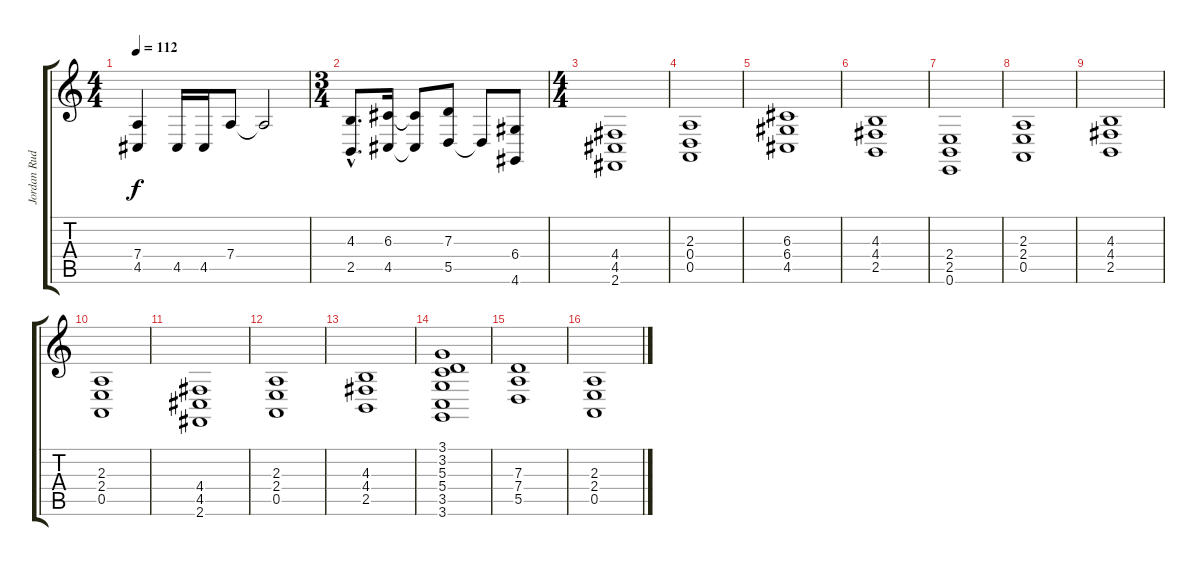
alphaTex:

\track ("Jordan Rudess - Keyboard" "Jordan Rud") {instrument stringensemble1}
\staff {score tabs}
\tuning (E4 B3 G3 D3 A2 E2) {hide}
\ts (4 4)
\tempo 112
\clef g2
\ks c
(7.4 4.5).4{dy f} 4.5.16 4.5.16 7.4.8 7.4{t}.2 |
\ts (3 4)
(4.3{hac} 2.5{hac}).8{d} (6.3 4.5).16 (6.3{t} 4.5{t}).8 (7.3 5.5).8 5.5{t}.8 (6.4 4.6).8 |
\ts (4 4)
(4.4 4.5 2.6).1 |
(2.3 0.4 0.5).1 |
(6.3 6.4 4.5).1 |
(4.3 4.4 2.5).1 |
(2.4 2.5 0.6).1 |
(2.3 2.4 0.5).1 |
(4.3 4.4 2.5).1 |
(2.3 2.4 0.5).1 |
(4.4 4.5 2.6).1 |
(2.3 2.4 0.5).1 |
(4.3 4.4 2.5).1 |
(3.1 3.2 5.3 5.4 3.5 3.6).1 |
(7.3 7.4 5.5).1 |
(2.3 2.4 0.5).1
